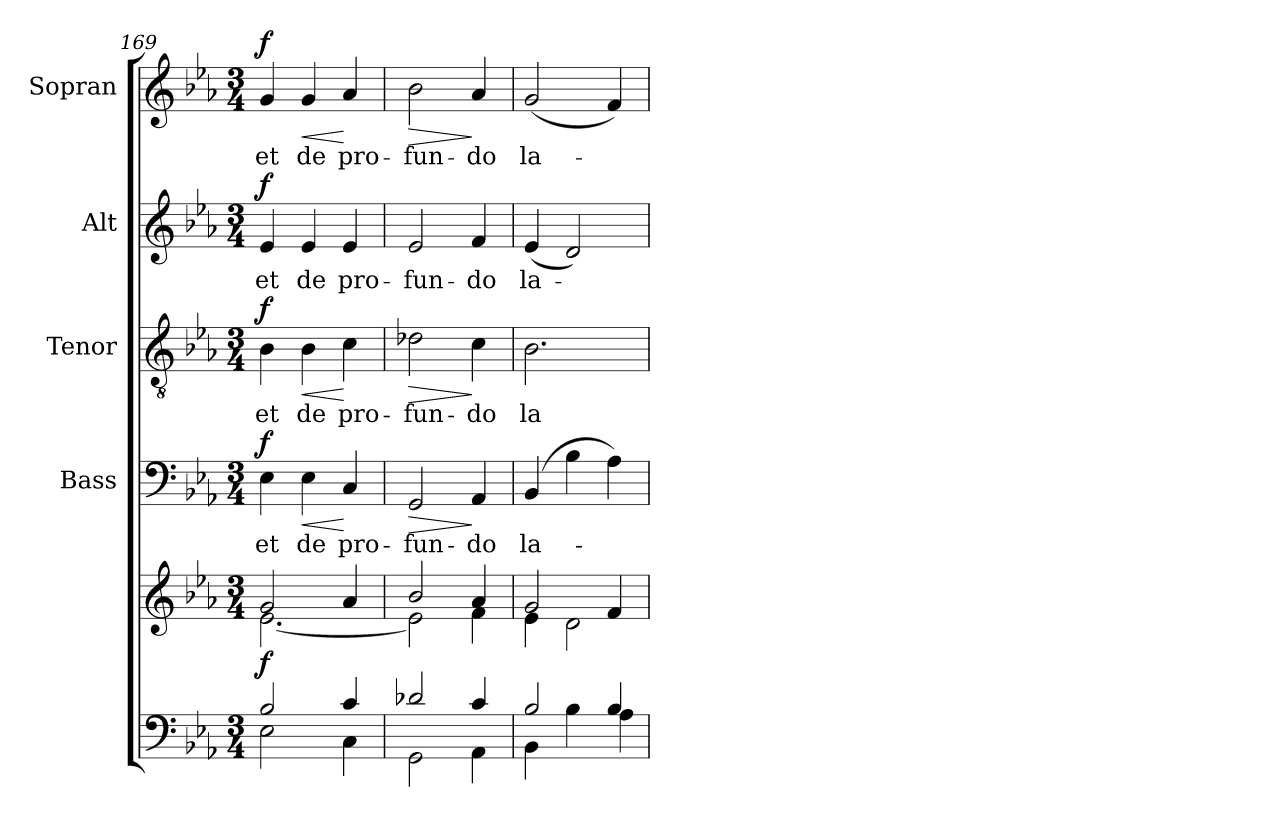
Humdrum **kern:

**kern	**kern	**dynam	**kern	**text	**dynam	**kern	**text	**dynam	**kern	**text	**dynam	**kern	**text	**dynam
*part5	*part5	*part5	*part4	*part4	*part4	*part3	*part3	*part3	*part2	*part2	*part2	*part1	*part1	*part1
*staff6	*staff5	*staff5/6	*staff4	*staff4	*staff4	*staff3	*staff3	*staff3	*staff2	*staff2	*staff2	*staff1	*staff1	*staff1
*	*	*	*I"Bass	*	*	*I"Tenor	*	*	*I"Alt	*	*	*I"Sopran	*	*
*	*	*	*I'B.	*	*	*I'T.	*	*	*I'A.	*	*	*I'S.	*	*
*clefF4	*clefG2	*	*clefF4	*	*	*clefGv2	*	*	*clefG2	*	*	*clefG2	*	*
*k[b-e-a-]	*k[b-e-a-]	*	*k[b-e-a-]	*	*	*k[b-e-a-]	*	*	*k[b-e-a-]	*	*	*k[b-e-a-]	*	*
*E-:	*E-:	*	*E-:	*	*	*E-:	*	*	*E-:	*	*	*E-:	*	*
*M3/4	*M3/4	*	*M3/4	*	*	*M3/4	*	*	*M3/4	*	*	*M3/4	*	*
=169	=169	=169	=169	=169	=169	=169	=169	=169	=169	=169	=169	=169	=169	=169
*^	*^	*	*	*	*	*	*	*	*	*	*	*	*	*
!	!	!	!	!LO:DY:b	!	!LO:LY:b	!LO:DY:a	!	!LO:LY:b	!LO:DY:a	!	!LO:LY:b	!LO:DY:a	!	!LO:LY:b	!LO:DY:a
2B-/	2E-\	2g/	[<2.e-\	f	4E-\	et	f	4B-\	et	f	4e-/	et	f	4g/	et	f
!	!	!	!	!	!	!LO:LY:b	!LO:HP:b	!	!LO:LY:b	!LO:HP:b	!	!LO:LY:b	!	!	!LO:LY:b	!LO:HP:b
.	.	.	.	.	4E-\	de	<	4B-\	de	<	4e-/	de	.	4g/	de	<
!	!	!	!	!	!	!LO:LY:b	!	!	!LO:LY:b	!	!	!LO:LY:b	!	!	!LO:LY:b	!
4c/	4C\	4a-/	.	.	4C/	pro-	[	4c\	pro-	[	4e-/	pro-	.	4a-/	pro-	[
=170	=170	=170	=170	=170	=170	=170	=170	=170	=170	=170	=170	=170	=170	=170	=170	=170
!	!	!	!	!	!	!LO:LY:b	!LO:HP:b	!	!LO:LY:b	!LO:HP:b	!	!LO:LY:b	!	!	!LO:LY:b	!LO:HP:b
2d-X/	2GG\	2b-/	2e-\]	.	2GG/	-fun-	>	2d-X\	-fun-	>	2e-/	-fun-	.	2b-\	-fun-	>
!	!	!	!	!	!	!LO:LY:b	!	!	!LO:LY:b	!	!	!LO:LY:b	!	!	!LO:LY:b	!
4c/	4AA-\	4a-/	4f\	.	4AA-/	-do	]	4c\	-do	]	4f/	-do	.	4a-/	-do	]
=171	=171	=171	=171	=171	=171	=171	=171	=171	=171	=171	=171	=171	=171	=171	=171	=171
!	!	!	!	!	!	!LO:LY:b	!	!	!LO:LY:b	!	!	!LO:LY:b	!	!	!LO:LY:b	!
2B-/	4BB-\	2g/	4e-\	.	(4BB-/	la-	.	2.B-\	la-	.	(<4e-/	la-	.	(<2g/	la-	.
.	4B-\	.	2d\	.	4B-\	.	.	.	.	.	2d/)	.	.	.	.	.
4B-/	4A-\	4f/	.	.	4A-\)	.	.	.	.	.	.	.	.	4f/)	.	.
*v	*v	*	*	*	*	*	*	*	*	*	*	*	*	*	*	*
*	*v	*v	*	*	*	*	*	*	*	*	*	*	*	*	*
=	=	=	=	=	=	=	=	=	=	=	=	=	=	=
*-	*-	*-	*-	*-	*-	*-	*-	*-	*-	*-	*-	*-	*-	*-
